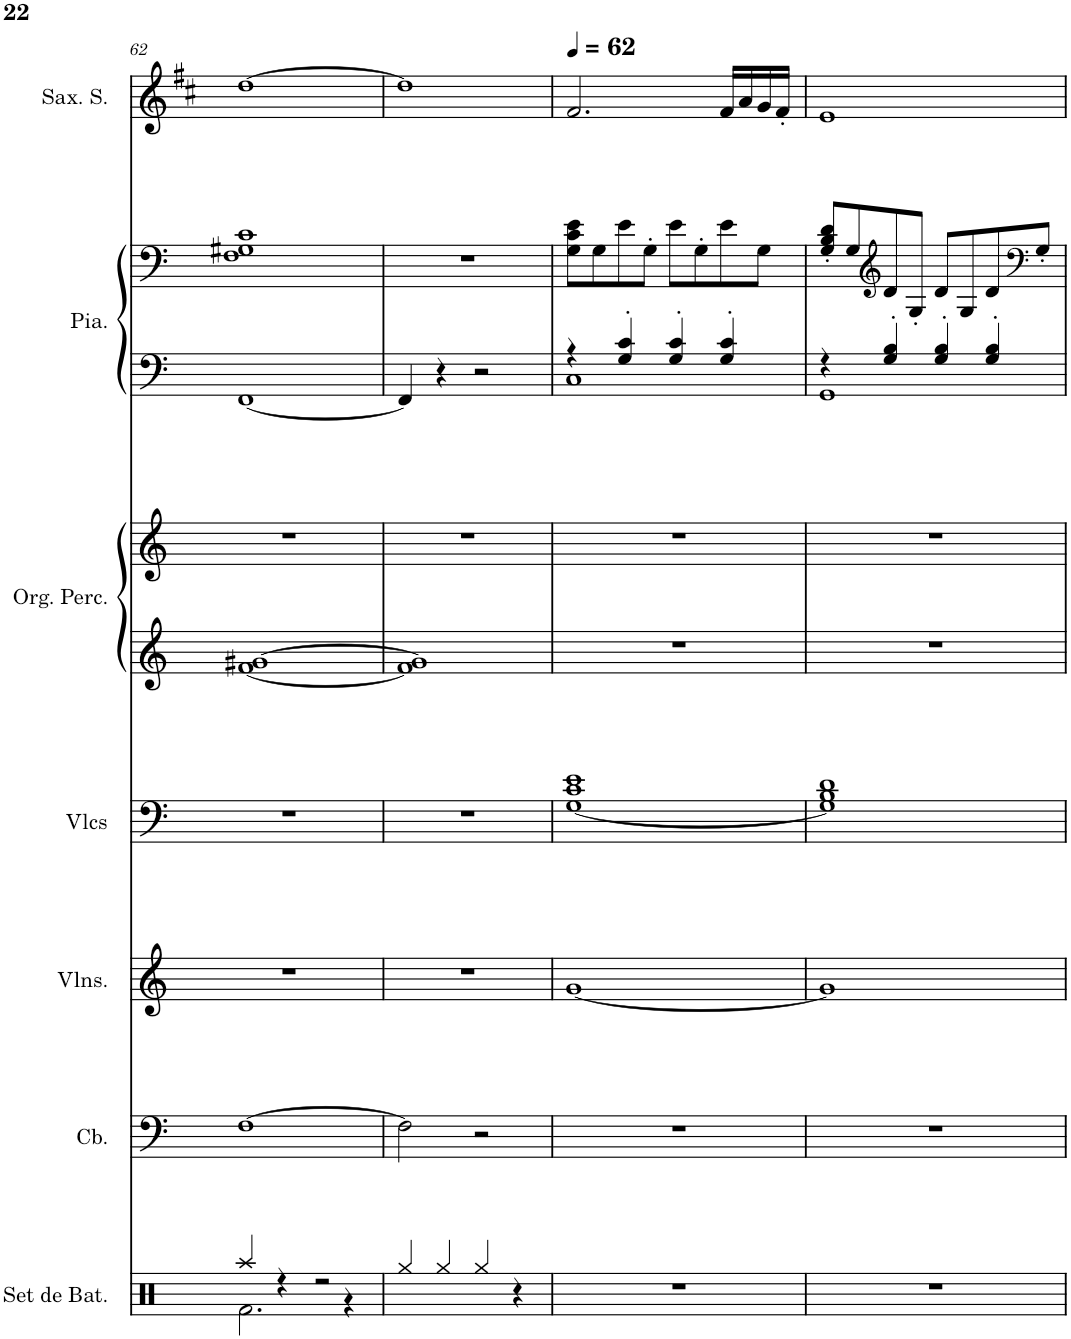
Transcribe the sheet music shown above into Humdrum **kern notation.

**kern	**kern	**kern	**kern	**kern	**kern	**kern	**kern	**kern
*part7	*part6	*part5	*part4	*part3	*part3	*part2	*part2	*part1
*staff9	*staff8	*staff7	*staff6	*staff5	*staff4	*staff3	*staff2	*staff1
*I"Grand set de batterie, DRUMS	*I"Contrebasse, BASS	*I"Violons (section), STRINGS 1	*I"Violoncelles (section), STRINGS 2	*I"Orgue percussif, ORGAN	*	*I"Piano, PIANO	*	*I"Saxophone Soprano
*I'Set de Bat.	*I'Cb.	*I'Vlns.	*I'Vlcs	*I'Org. Perc.	*	*I'Pia.	*	*I'Sax. S.
!!LO:PB:g=z
*clefX	*clefF4	*clefG2	*clefF4	*clefG2	*clefG2	*clefF4	*clefF4	*clefG2
*	*Trd7c12	*	*	*	*	*	*	*Trd1c2
*k[]	*k[]	*k[]	*k[]	*k[]	*k[]	*k[]	*k[]	*k[f#c#]
*M4/4	*M4/4	*M4/4	*M4/4	*M4/4	*M4/4	*M4/4	*M4/4	*M4/4
=62	=62	=62	=62	=62	=62	=62	=62	=62
*^	*	*	*	*	*	*	*	*
4Raa/	2.Rf\	[1F	1r	1r	[1f [1g#X	1r	[1FF	1F 1G#X 1c	[1dd
4r	.	.	.	.	.	.	.	.	.
2r	.	.	.	.	.	.	.	.	.
.	4r	.	.	.	.	.	.	.	.
*v	*v	*	*	*	*	*	*	*	*
=63	=63	=63	=63	=63	=63	=63	=63	=63
4Rgg/	2F\]	1r	1r	1f] 1g#]	1r	4FF/]	1r	1dd]
4Rgg/	.	.	.	.	.	4r	.	.
4Rgg/	2r	.	.	.	.	2r	.	.
4r	.	.	.	.	.	.	.	.
=64	=64	=64	=64	=64	=64	=64	=64	=64
*	*	*	*	*	*	*	*	*MM62
*	*	*	*^	*	*	*^	*	*
1r	1r	[1g	1c 1e	[1G	1r	1r	4r	1C	8G\ 8c\ 8e\L	2.f#/
.	.	.	.	.	.	.	.	.	8G\	.
.	.	.	.	.	.	.	4G/' 4c/'	.	8e\	.
.	.	.	.	.	.	.	.	.	8G'\J	.
.	.	.	.	.	.	.	4G/' 4c/'	.	8e\L	.
.	.	.	.	.	.	.	.	.	8G'\	.
.	.	.	.	.	.	.	4G/' 4c/'	.	8e\	16f#/LL
.	.	.	.	.	.	.	.	.	.	16a/
.	.	.	.	.	.	.	.	.	8G\J	16g/
.	.	.	.	.	.	.	.	.	.	16f#'/JJ
=65	=65	=65	=65	=65	=65	=65	=65	=65	=65	=65
1r	1r	1g]	1B 1d	1G]	1r	1r	4r	1GG	8G/' 8B/' 8d/'L	1e
.	.	.	.	.	.	.	.	.	8G/	.
*	*	*	*	*	*	*	*	*	*clefG2	*
.	.	.	.	.	.	.	4G/' 4B/'	.	8d/	.
.	.	.	.	.	.	.	.	.	8G'/J	.
.	.	.	.	.	.	.	4G/' 4B/'	.	8d/L	.
.	.	.	.	.	.	.	.	.	8G/	.
.	.	.	.	.	.	.	4G/' 4B/'	.	8d/	.
*	*	*	*	*	*	*	*	*	*clefF4	*
.	.	.	.	.	.	.	.	.	8G'/J	.
*	*	*	*v	*v	*	*	*v	*v	*	*
=	=	=	=	=	=	=	=	=
*-	*-	*-	*-	*-	*-	*-	*-	*-
